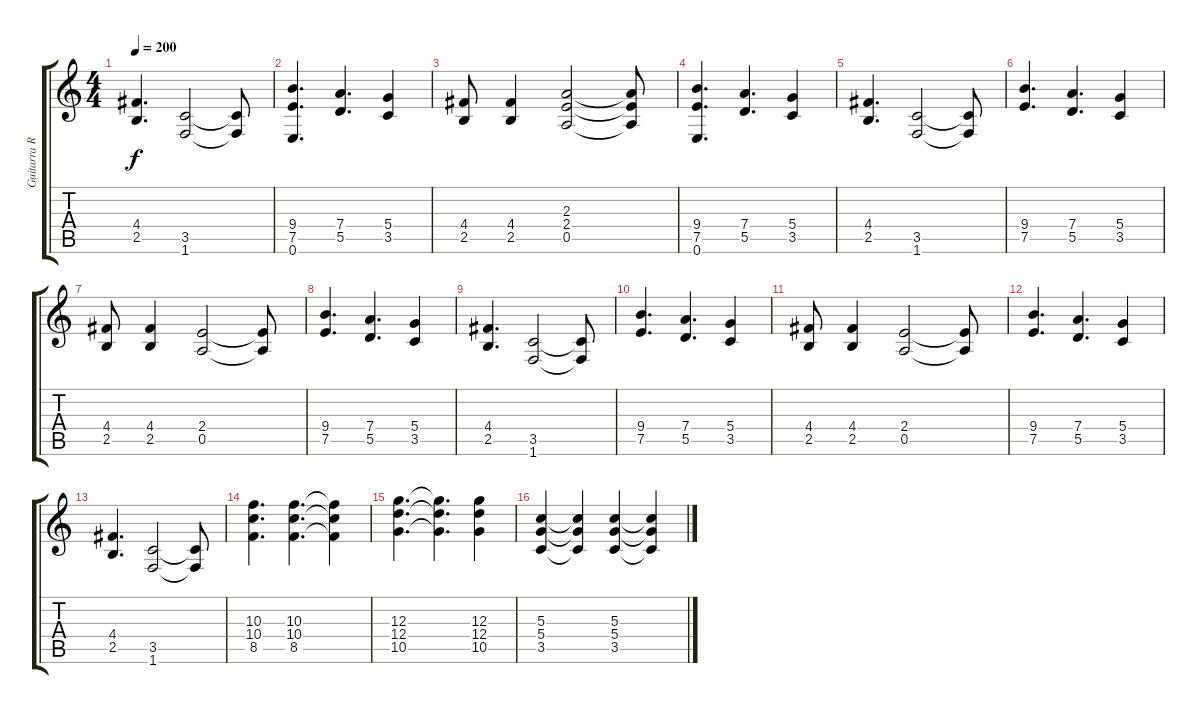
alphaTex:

\track ("Guitarra Ritmica" "Guitarra R") {instrument distortionguitar}
\staff {score tabs}
\tuning (E4 B3 G3 D3 A2 E2) {hide}
\ts (4 4)
\tempo 200
\clef g2
\ks c
(4.4 2.5).4{d dy f} (3.5 1.6).2 (3.5{t} 1.6{t}).8 |
(9.4 7.5 0.6).4{d} (7.4 5.5).4{d} (5.4 3.5).4 |
(4.4 2.5).8 (4.4 2.5).4 (2.3 2.4 0.5).2 (2.3{t} 2.4{t} 0.5{t}).8 |
(9.4 7.5 0.6).4{d} (7.4 5.5).4{d} (5.4 3.5).4 |
(4.4 2.5).4{d} (3.5 1.6).2 (3.5{t} 1.6{t}).8 |
(9.4 7.5).4{d} (7.4 5.5).4{d} (5.4 3.5).4 |
(4.4 2.5).8 (4.4 2.5).4 (2.4 0.5).2 (2.4{t} 0.5{t}).8 |
(9.4 7.5).4{d} (7.4 5.5).4{d} (5.4 3.5).4 |
(4.4 2.5).4{d} (3.5 1.6).2 (3.5{t} 1.6{t}).8 |
(9.4 7.5).4{d} (7.4 5.5).4{d} (5.4 3.5).4 |
(4.4 2.5).8 (4.4 2.5).4 (2.4 0.5).2 (2.4{t} 0.5{t}).8 |
(9.4 7.5).4{d} (7.4 5.5).4{d} (5.4 3.5).4 |
(4.4 2.5).4{d} (3.5 1.6).2 (3.5{t} 1.6{t}).8 |
(10.3 10.4 8.5).4{d} (10.3 10.4 8.5).4{d} (10.3{t} 10.4{t} 8.5{t}).4 |
(12.3 12.4 10.5).4{d} (12.3{t} 12.4{t} 10.5{t}).4{d} (12.3 12.4 10.5).4 |
(5.3 5.4 3.5).4 (5.3{t} 5.4{t} 3.5{t}).4 (5.3 5.4 3.5).4 (5.3{t} 5.4{t} 3.5{t}).4
